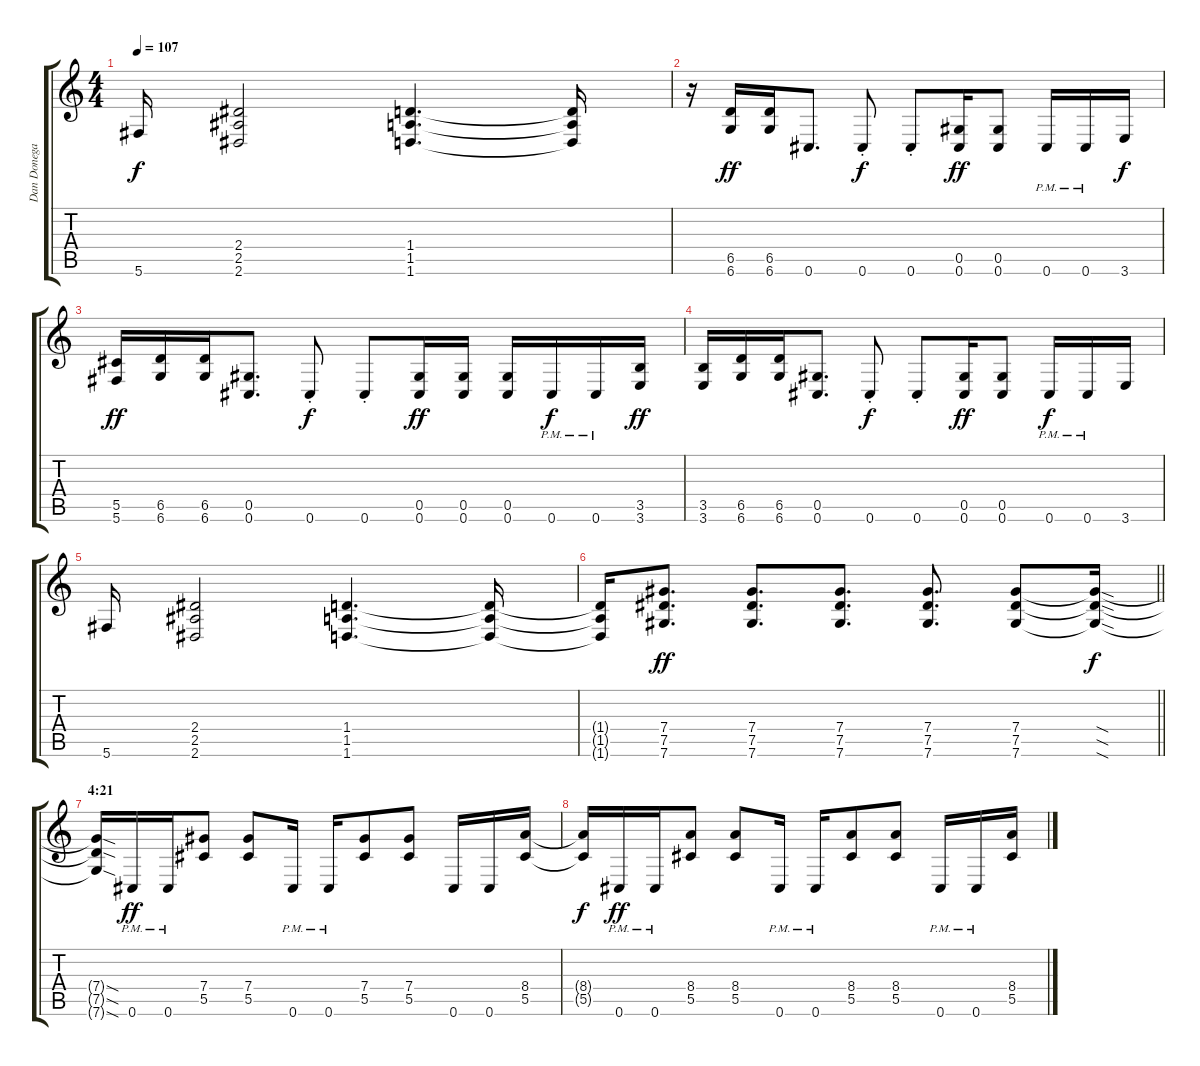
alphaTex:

\track ("Dan Donegan" "Dan Donega") {instrument distortionguitar}
\staff {score tabs}
\tuning (Eb4 Bb3 Gb3 Db3 Ab2 Db2) {hide}
\ts (4 4)
\tempo 107
\clef g2
\ks c
5.6.16{dy f} (2.4 2.5 2.6).2 (1.4 1.5 1.6).4{d} (1.4{t} 1.5{t} 1.6{t}).16 |
r.16 (6.5 6.6).16{dy ff} (6.5 6.6).16 0.6.8{d} 0.6{st}.8{dy f} 0.6{st}.8 (0.5 0.6).16{dy ff} (0.5 0.6).8 0.6{pm}.16 0.6{pm}.16 3.6.16{dy f} |
(5.5 5.6).16{dy ff} (6.5 6.6).16 (6.5 6.6).16 (0.5 0.6).8{d} 0.6{st}.8{dy f} 0.6{st}.8 (0.5 0.6).16{dy ff} (0.5 0.6).16 (0.5 0.6).16 0.6{pm}.16{dy f} 0.6{pm}.16 (3.5 3.6).16{dy ff} |
(3.5 3.6).16 (6.5 6.6).16 (6.5 6.6).16 (0.5 0.6).8{d} 0.6{st}.8{dy f} 0.6{st}.8 (0.5 0.6).16{dy ff} (0.5 0.6).8 0.6{pm}.16{dy f} 0.6{pm}.16 3.6.16 |
5.6.16 (2.4 2.5 2.6).2 (1.4 1.5 1.6).4{d} (1.4{t} 1.5{t} 1.6{t}).16 |
\barLineRight lightlight
(1.4{t} 1.5{t} 1.6{t}).16 (7.4 7.5 7.6).8{d dy ff} (7.4 7.5 7.6).8{d} (7.4 7.5 7.6).8{d} (7.4 7.5 7.6).8{d} (7.4 7.5 7.6).8 (7.4{sod t} 7.5{sod t} 7.6{sod t}).16{dy f} |
\section ("" "4:21")
(7.4{sod t} 7.5{sod t} 7.6{sod t}).16 0.6{pm}.16{dy ff} 0.6{pm}.16 (7.4 5.5).8 (7.4 5.5).8 0.6{pm}.16 0.6{pm}.16 (7.4 5.5).8 (7.4 5.5).8 0.6.16 0.6.16 (8.4 5.5).16 |
(8.4{t} 5.5{t}).16{dy f} 0.6{pm}.16{dy ff} 0.6{pm}.16 (8.4 5.5).8 (8.4 5.5).8 0.6{pm}.16 0.6{pm}.16 (8.4 5.5).8 (8.4 5.5).8 0.6{pm}.16 0.6{pm}.16 (8.4 5.5).16
